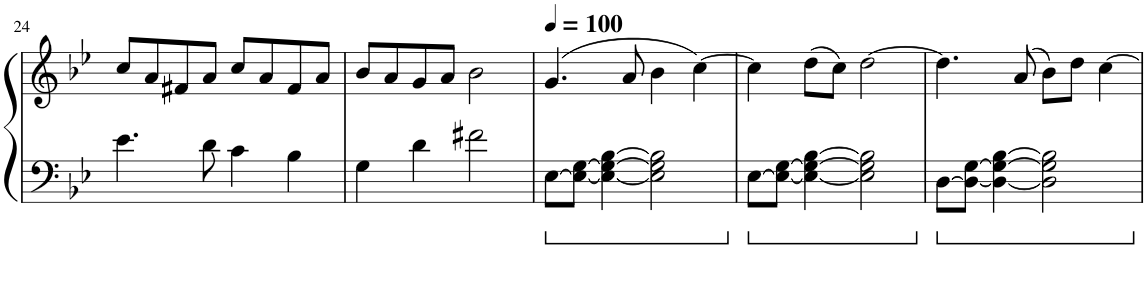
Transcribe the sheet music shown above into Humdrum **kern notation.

**kern	**kern
*part1	*part1
*staff2	*staff1
*I"Piano	*
*I'Pno.	*
!!LO:PB:g=z
*clefF4	*clefG2
*k[b-e-]	*k[b-e-]
*M4/4	*M4/4
=24	=24
4.e-\	8cc/L
.	8a/
.	8f#X/
8d\	8a/J
4c\	8cc/L
.	8a/
4B-\	8f#/
.	8a/J
=25	=25
4G\	8b-/L
.	8a/
4d\	8g/
.	8a/J
2f#X\	2b-\
=26	=26
*	*MM100
[8E-\L	(>4.g/
8E-\_ [8G\J	.
4E-\_ 4G\_ [4B-\	.
.	8a/
2E-\] 2G\] 2B-\]	4b-\
.	[4cc\)
=27	=27
[8E-\L	4cc\]
8E-\_ [8G\J	.
4E-\_ 4G\_ [4B-\	(>8dd\L
.	8cc\J)
2E-\] 2G\] 2B-\]	[2dd\
=28	=28
[8D\L	4.dd\]
8D\_ [8G\J	.
4D\_ 4G\_ [4B-\	.
.	(>8a/
2D\] 2G\] 2B-\]	8b-\L)
.	8dd\J
.	[4cc\
=	=
*-	*-
